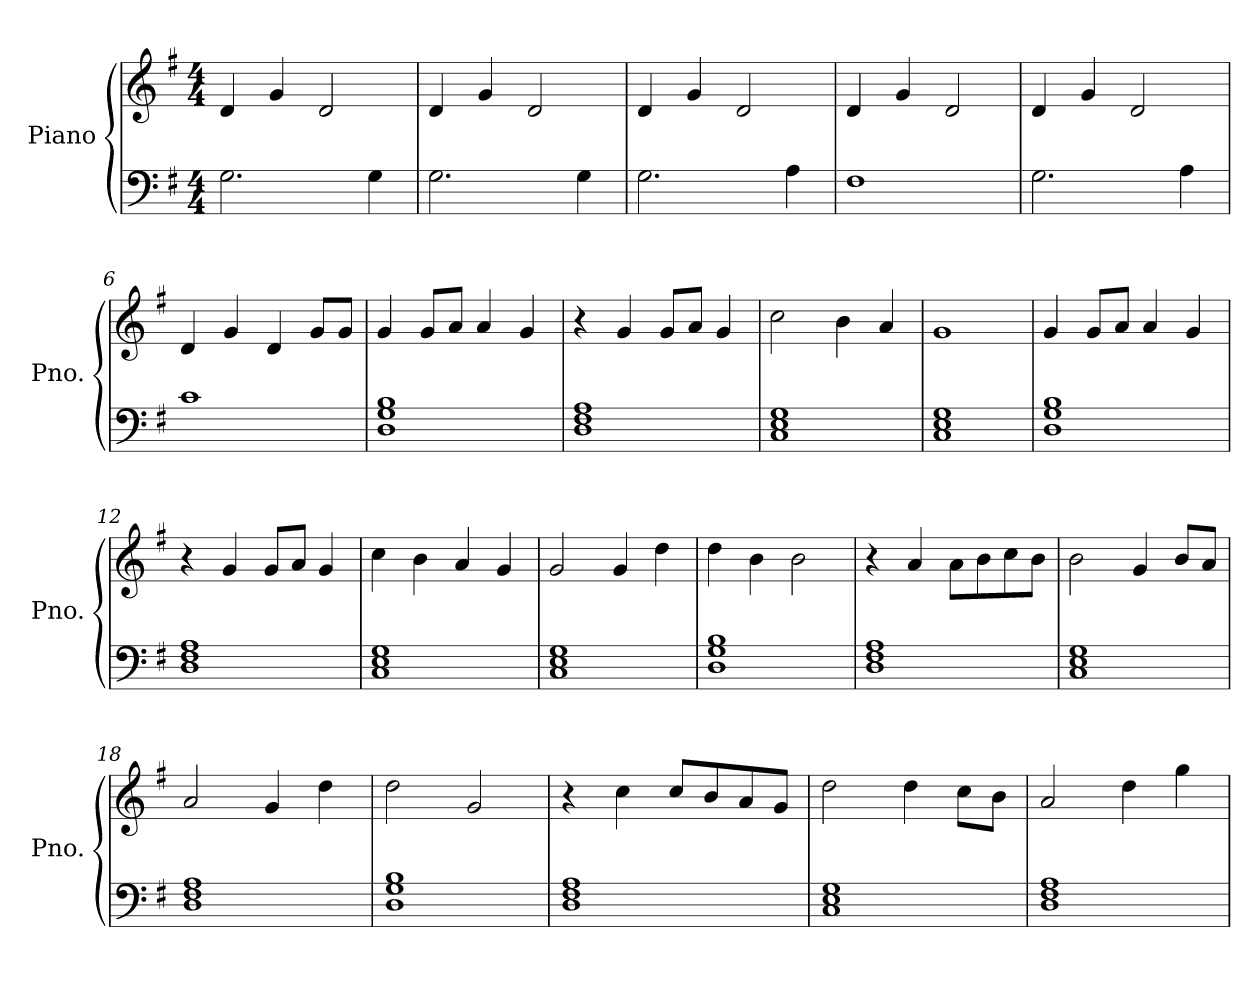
**kern	**kern
*part1	*part1
*staff2	*staff1
*I"Piano	*
*I'Pno.	*
*clefF4	*clefG2
*k[f#]	*k[f#]
*M4/4	*M4/4
=1	=1
2.G\	4d/
.	4g/
.	2d/
4G\	.
=2	=2
2.G\	4d/
.	4g/
.	2d/
4G\	.
=3	=3
2.G\	4d/
.	4g/
.	2d/
4A\	.
=4	=4
1F#	4d/
.	4g/
.	2d/
=5	=5
2.G\	4d/
.	4g/
.	2d/
4A\	.
!!LO:LB:g=z
=6	=6
1c	4d/
.	4g/
.	4d/
.	8g/L
.	8g/J
=7	=7
1D 1G 1B	4g/
.	8g/L
.	8a/J
.	4a/
.	4g/
=8	=8
1D 1F# 1A	4r
.	4g/
.	8g/L
.	8a/J
.	4g/
=9	=9
1C 1E 1G	2cc\
.	4b\
.	4a/
=10	=10
1C 1E 1G	1g
!!LO:LB:g=z
=11	=11
1D 1G 1B	4g/
.	8g/L
.	8a/J
.	4a/
.	4g/
=12	=12
1D 1F# 1A	4r
.	4g/
.	8g/L
.	8a/J
.	4g/
=13	=13
1C 1E 1G	4cc\
.	4b\
.	4a/
.	4g/
=14	=14
1C 1E 1G	2g/
.	4g/
.	4dd\
=15	=15
1D 1G 1B	4dd\
.	4b\
.	2b\
!!LO:LB:g=z
=16	=16
1D 1F# 1A	4r
.	4a/
.	8a\L
.	8b\
.	8cc\
.	8b\J
=17	=17
1C 1E 1G	2b\
.	4g/
.	8b/L
.	8a/J
=18	=18
1D 1F# 1A	2a/
.	4g/
.	4dd\
=19	=19
1D 1G 1B	2dd\
.	2g/
=20	=20
1D 1F# 1A	4r
.	4cc\
.	8cc/L
.	8b/
.	8a/
.	8g/J
!!LO:PB:g=z
=21	=21
1C 1E 1G	2dd\
.	4dd\
.	8cc\L
.	8b\J
=22	=22
1D 1F# 1A	2a/
.	4dd\
.	4gg\
=	=
*-	*-
